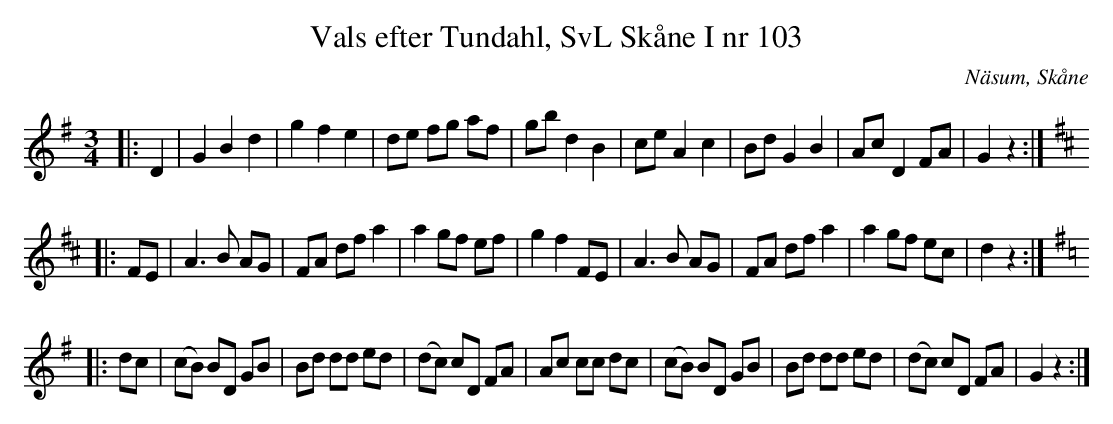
X:1
T:Vals efter Tundahl, SvL Skåne I nr 103
O:Näsum, Skåne
M:3/4
L:1/8
K:G
|: D2 | G2 B2 d2 | g2 f2 e2 | de fg af | gb d2 B2 | ce A2 c2 | Bd G2 B2 | Ac D2 FA | G2 z2 :|
K:D
|: FE | A3 B AG  | FA df a2 | a2 gf ef | g2 f2 FE | A3 B AG  | FA df a2 | a2 gf ec | d2 z2 :|
K:G
|: dc | (cB) BD GB | Bd dd ed | (dc) cD FA | Ac cc dc | (cB) BD GB | Bd dd ed | (dc) cD FA | G2 z2 :|
